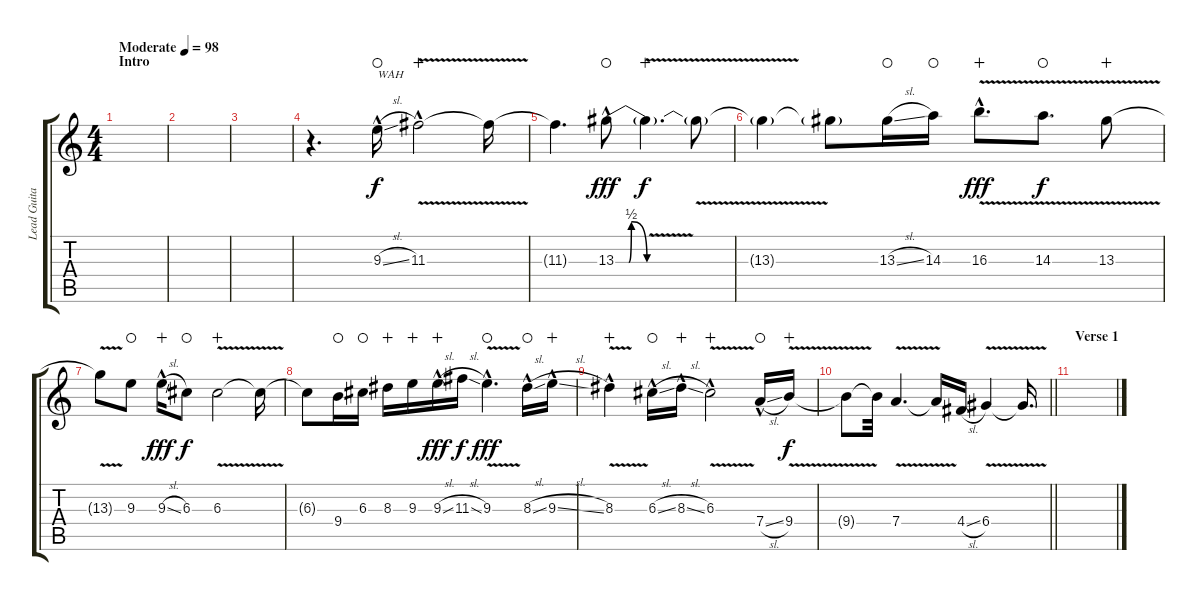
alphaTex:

\track ("Lead Guitar" "Lead Guita") {instrument electricguitarjazz}
\staff {score tabs}
\tuning (E4 B3 G3 D3 A2 E2) {hide}
\ts (4 4)
\section ("" "Intro")
\tempo (98 "Moderate")
\clef g2
\ks c
|
|
|
r.4{d} 9.3{sl hac}.16{txt "WAH" waho} 11.3{v hac}.2{wahc} 11.3{t}.16{dy f} |
11.3{t}.4{d} 13.3{be (custom 0 0 15 0 25 0 30 2 60 0) hac}.8{dy fff waho} 13.3{v t}.4{d dy f wahc} 13.3{v t}.8 |
13.3{t}.4 13.3{t}.8 13.3{sl}.16{waho} 14.3.16{waho} 16.3{v hac}.8{d dy fff wahc} 14.3{v}.8{d dy f waho} 13.3{v}.8{wahc} |
13.3{t}.8 9.3.8{waho} 9.3{sl hac}.16{dy fff wahc} 6.3.8{dy f waho} 6.3{v}.2{wahc} 6.3{t}.16 |
6.3{t}.8 9.4.16{waho} 6.3.16{waho} 8.3.16{wahc} 9.3.16{wahc} 9.3{sl hac}.16{dy fff wahc} 11.3{sl}.16{dy f} 9.3{v hac}.4{d dy fff waho} 8.3{sl hac}.16{waho} 9.3{sl hac}.16{wahc} |
8.3{v hac}.4{wahc} 6.3{sl hac}.16{waho} 8.3{sl hac}.16{wahc} 6.3{v hac}.2{wahc} 7.4{sl hac}.16{waho} 9.4{v}.16{dy f wahc} |
\barLineRight lightlight
9.4{t}.8 9.4{t}.32 7.4{v}.4{d} 7.4{t}.16 4.4{sl}.16 6.4{v}.4 6.4{t}.16{d} |
\section ("" "Verse 1")
